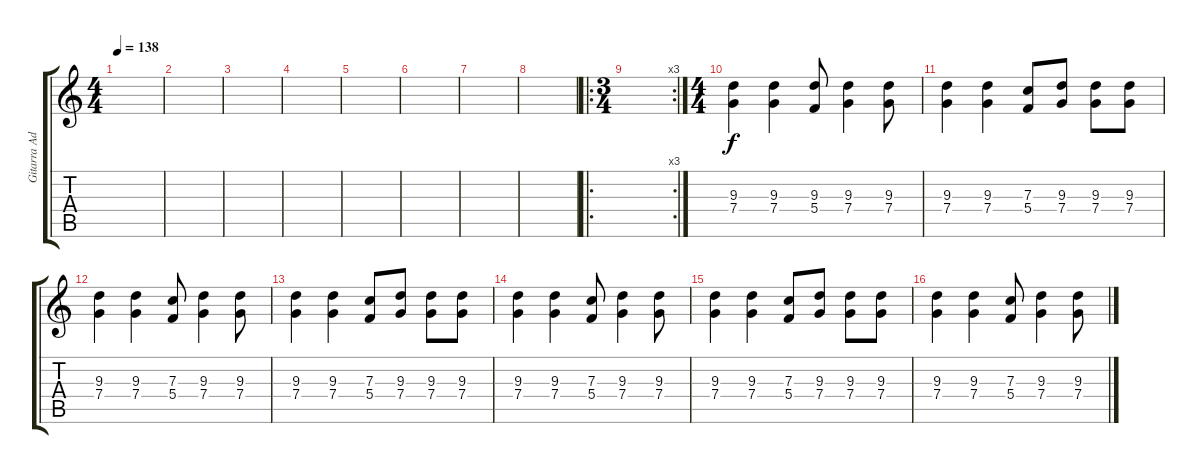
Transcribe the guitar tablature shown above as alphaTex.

\track ("Gitarra Adisionale" "Gitarra Ad") {instrument distortionguitar}
\staff {score tabs}
\tuning (D4 A3 F3 C3 G2 D2) {hide}
\ts (4 4)
\tempo 138
\clef g2
\ks c
|
|
|
|
|
|
|
|
\ro
\rc 3
\ts (3 4)
|
\ts (4 4)
(9.3 7.4).4 (9.3 7.4).4 (9.3 5.4).8 (9.3 7.4).4 (9.3 7.4).8 |
(9.3 7.4).4 (9.3 7.4).4 (7.3 5.4).8 (9.3 7.4).8 (9.3 7.4).8 (9.3 7.4).8 |
(9.3 7.4).4 (9.3 7.4).4 (7.3 5.4).8 (9.3 7.4).4 (9.3 7.4).8 |
(9.3 7.4).4 (9.3 7.4).4 (7.3 5.4).8 (9.3 7.4).8 (9.3 7.4).8 (9.3 7.4).8 |
(9.3 7.4).4 (9.3 7.4).4 (7.3 5.4).8 (9.3 7.4).4 (9.3 7.4).8 |
(9.3 7.4).4 (9.3 7.4).4 (7.3 5.4).8 (9.3 7.4).8 (9.3 7.4).8 (9.3 7.4).8 |
(9.3 7.4).4 (9.3 7.4).4 (7.3 5.4).8 (9.3 7.4).4 (9.3 7.4).8
